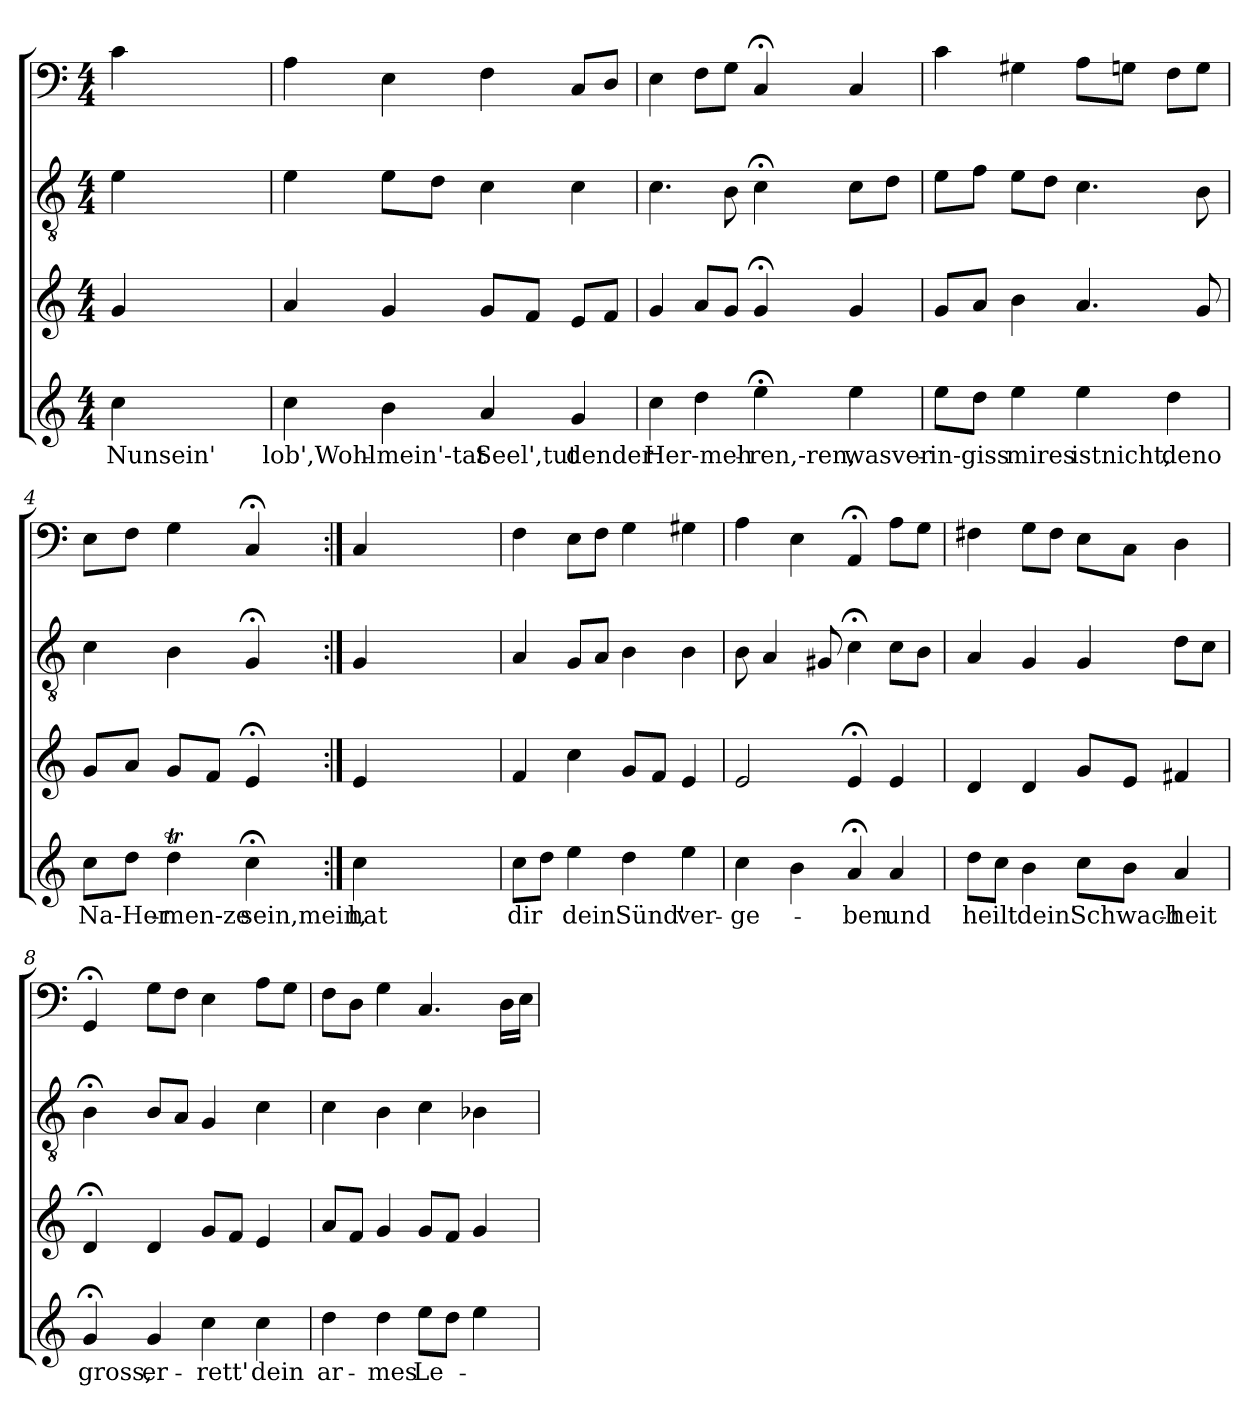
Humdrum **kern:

**kern	**text	**kern	**kern	**kern
*part4	*part4	*part3	*part2	*part1
*staff4	*staff4	*staff3	*staff2	*staff1
*clefG2	*	*clefG2	*clefGv2	*clefF4
*k[]	*	*k[]	*k[]	*k[]
*C:	*	*C:	*C:	*C:
*M4/4	*	*M4/4	*M4/4	*M4/4
=	=	=	=	=
4cc\	Nunsein'	4g/	4e\	4c\
2ryy	.	2ryy	2ryy	2ryy
4ryy	.	4ryy	4ryy	4ryy
=1	=1	=1	=1	=1
4cc\	lob',Wohl-	4a/	4e\	4A\
4b\	mein'-tat	4g/	8e\L	4E\
.	.	.	8d\J	.
4a/	Seel',tut	8g/L	4c\	4F\
.	.	8f/J	.	.
4g/	dender	8e/L	4c\	8C/L
.	.	8f/J	.	8D/J
=2	=2	=2	=2	=2
4cc\	Her-meh-	4g/	4.c\	4E\
4dd\	.	8a/L	.	8F\L
.	.	8g/J	8B\	8G\J
4ee;<\	-ren,-ren,	4g;</	4c;<\	4C;</
4ee\	wasver-	4g/	8c\L	4C/
.	.	.	8d\J	.
=3	=3	=3	=3	=3
8ee\L	in-giss	8g/L	8e\L	4c\
8dd\J	.	8a/J	8f\J	.
4ee\	mires	4b\	8e\L	4G#X\
.	.	.	8d\J	.
4ee\	istnicht,	4.a/	4.c\	8A\L
.	.	.	.	8Gn\J
4dd\	deno	.	.	8F\L
.	.	8g/	8B\	8G\J
=4	=4	=4	=4	=4
8cc\L	Na-Her-	8g/L	4c\	8E\L
8dd\J	.	8a/J	.	8F\J
4ddT\	-men-ze	8g/L	4B\	4G\
.	.	8f/J	.	.
4cc;<\	sein,mein,	4e;</	4G;</	4C;</
=:|!	=:|!	=:|!	=:|!	=:|!
4cc\	hat	4e/	4G/	4C/
2ryy	.	2ryy	2ryy	2ryy
4ryy	.	4ryy	4ryy	4ryy
=5	=5	=5	=5	=5
8cc\L	dir	4f/	4A/	4F\
8dd\J	.	.	.	.
4ee\	dein'	4cc\	8G/L	8E\L
.	.	.	8A/J	8F\J
4dd\	Sünd'	8g/L	4B\	4G\
.	.	8f/J	.	.
4ee\	ver-	4e/	4B\	4G#X\
=6	=6	=6	=6	=6
4cc\	-ge-	2e/	8B\	4A\
.	.	.	4A/	.
4b\	.	.	.	4E\
.	.	.	8G#X/	.
4a;</	-ben	4e;</	4c;<\	4AA;</
4a/	und	4e/	8c\L	8A\L
.	.	.	8B\J	8G\J
=7	=7	=7	=7	=7
8dd\L	heilt	4d/	4A/	4F#X\
8cc\J	.	.	.	.
4b\	dein'	4d/	4G/	8G\L
.	.	.	.	8F#\J
8cc\L	Schwach-	8g/L	4G/	8E\L
8b\J	.	8e/J	.	8C\J
4a/	-heit	4f#X/	8d\L	4D\
.	.	.	8c\J	.
=8	=8	=8	=8	=8
4g;</	gross,	4d;</	4B;<\	4GG;</
4g/	er-	4d/	8B/L	8G\L
.	.	.	8A/J	8F\J
4cc\	-rett'	8g/L	4G/	4E\
.	.	8f/J	.	.
4cc\	dein	4e/	4c\	8A\L
.	.	.	.	8G\J
=9	=9	=9	=9	=9
4dd\	ar-	8a/L	4c\	8F\L
.	.	8f/J	.	8D\J
4dd\	-mes	4g/	4B\	4G\
8ee\L	Le-	8g/L	4c\	4.C/
8dd\J	.	8f/J	.	.
4ee\	.	4g/	4B-X\	.
.	.	.	.	16D\LL
.	.	.	.	16E\JJ
=	=	=	=	=
*-	*-	*-	*-	*-
